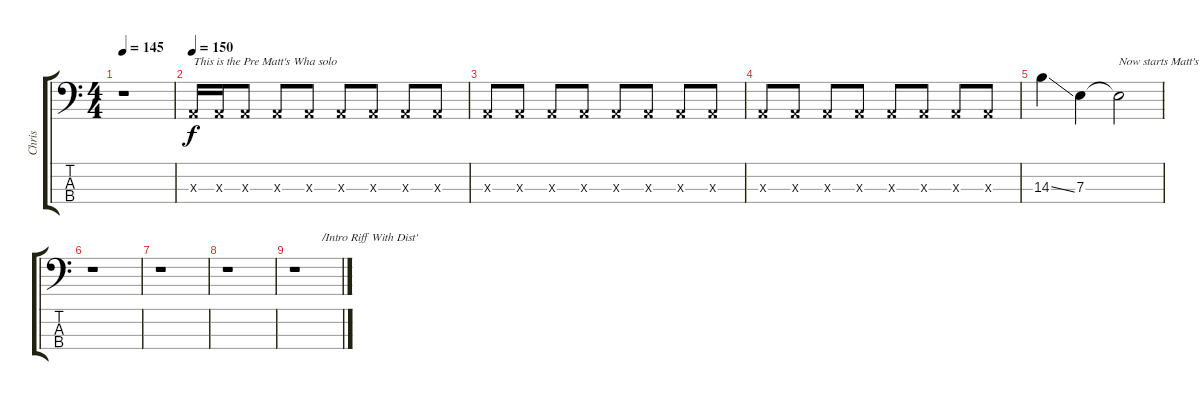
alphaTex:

\track ("Chris " "Chris ") {instrument electricbassfinger}
\staff {score tabs}
\tuning (G2 D2 A1 E1) {hide}
\ts (4 4)
\tempo 145
\clef f4
\ks c
r.1{dy f} |
\tempo 150
0.3{x}.16{txt "This is the Pre Matt's Wha solo"} 0.3{x}.16 0.3{x}.8 0.3{x}.8 0.3{x}.8 0.3{x}.8 0.3{x}.8 0.3{x}.8 0.3{x}.8 |
0.3{x}.8 0.3{x}.8 0.3{x}.8 0.3{x}.8 0.3{x}.8 0.3{x}.8 0.3{x}.8 0.3{x}.8 |
0.3{x}.8 0.3{x}.8 0.3{x}.8 0.3{x}.8 0.3{x}.8 0.3{x}.8 0.3{x}.8 0.3{x}.8 |
14.3{ss}.4 7.3.4 7.3{t}.2{txt "Now starts Matt's Wha Solo and you do the Verse "} |
r.1 |
r.1 |
r.1 |
r.1{txt "         /Intro Riff With Dist'"}
